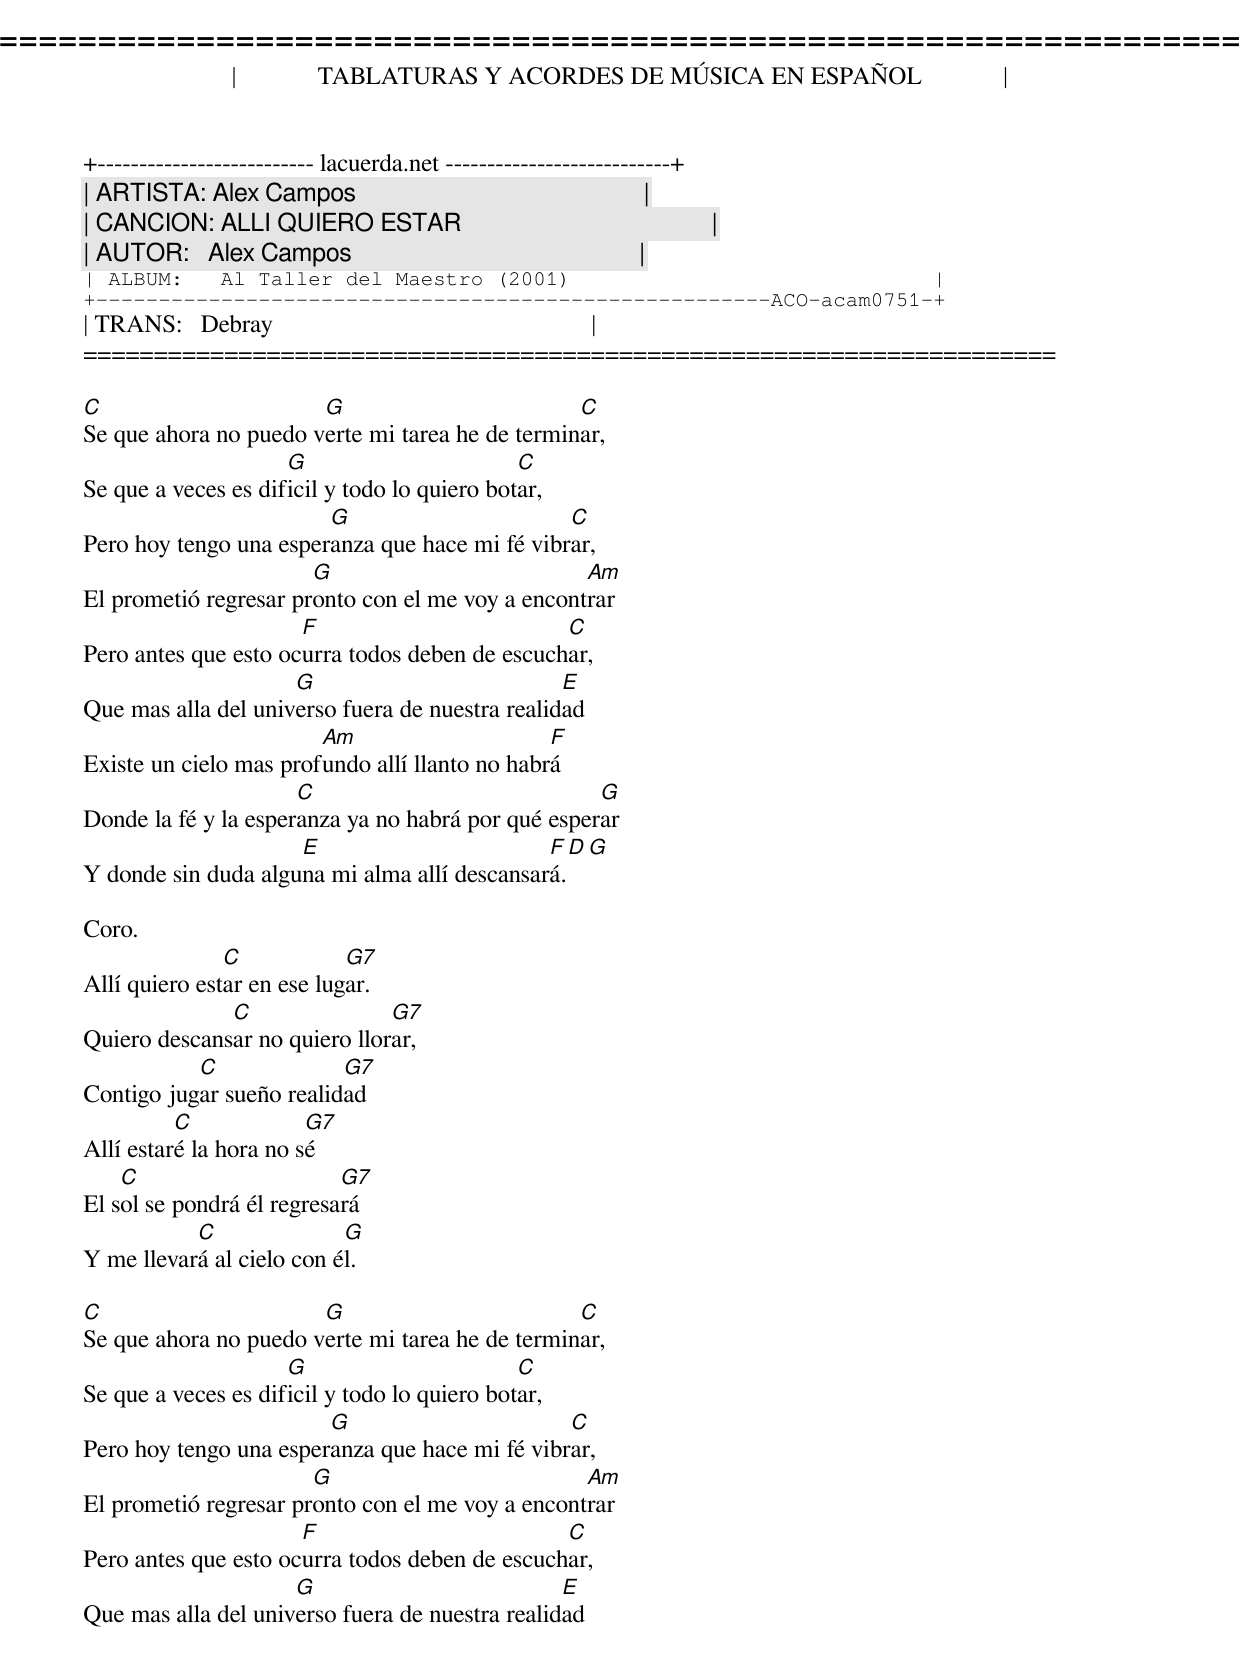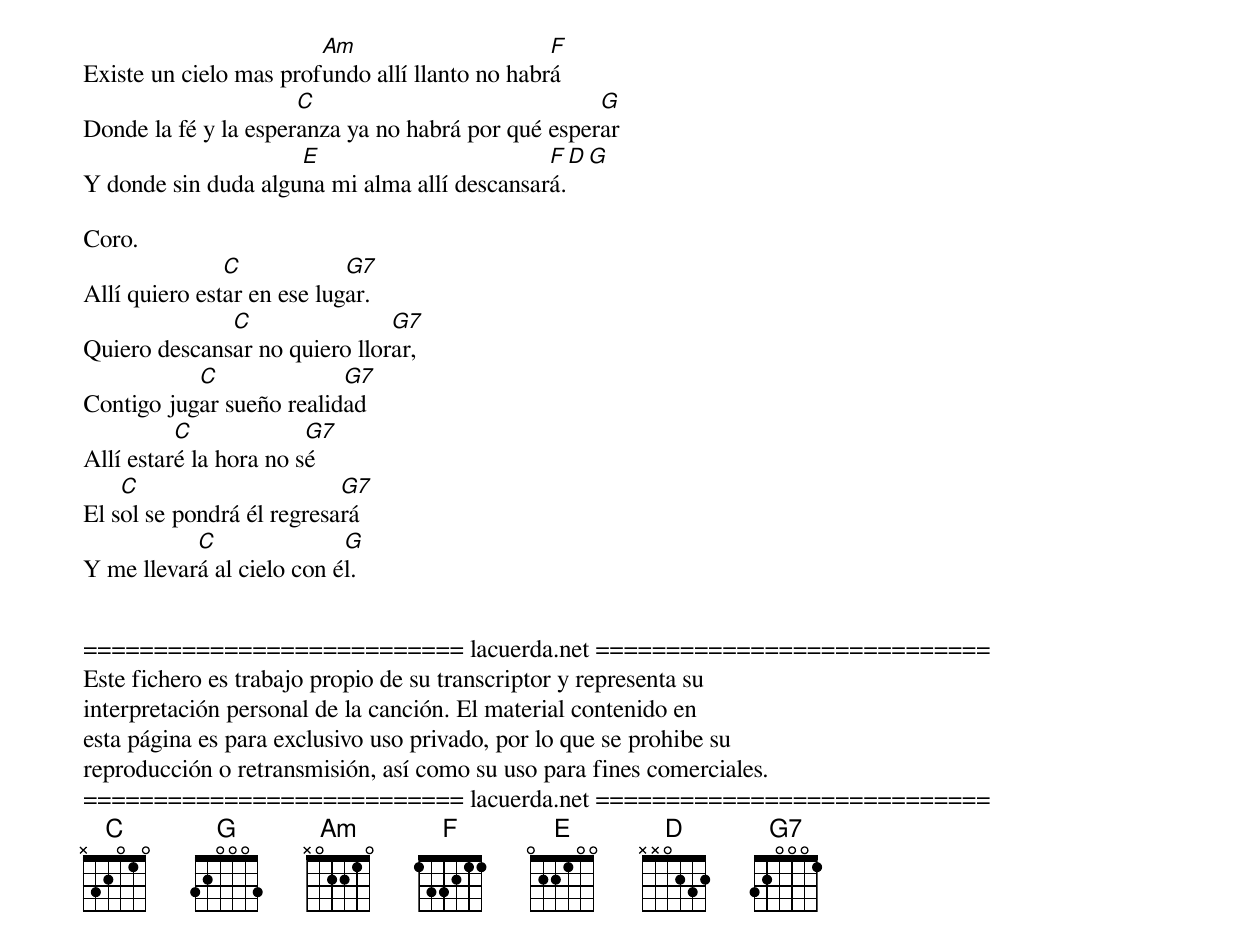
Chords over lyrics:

=====================================================================
|             TABLATURAS Y ACORDES DE MÚSICA EN ESPAÑOL             |
+-------------------------- lacuerda.net ---------------------------+
| ARTISTA: Alex Campos                                              |
| CANCION: ALLI QUIERO ESTAR                                        |
| AUTOR:   Alex Campos                                              |
| ALBUM:   Al Taller del Maestro (2001)                             |
+------------------------------------------------------ACO-acam0751-+
| TRANS:   Debray                                                   |
=====================================================================

C                      G                         C
Se que ahora no puedo verte mi tarea he de terminar,
                     G                        C
Se que a veces es dificil y todo lo quiero botar,
                        G                       C
Pero hoy tengo una esperanza que hace mi fé vibrar,
                       G                          Am
El prometió regresar pronto con el me voy a encontrar
                      F                         C
Pero antes que esto ocurra todos deben de escuchar,
                     G                           E
Que mas alla del universo fuera de nuestra realidad
                        Am                      F
Existe un cielo mas profundo allí llanto no habrá
                      C                             G
Donde la fé y la esperanza ya no habrá por qué esperar
                     E                        F   D    G
Y donde sin duda alguna mi alma allí descansará.

Coro.
               C            G7
Allí quiero estar en ese lugar.
              C                G7
Quiero descansar no quiero llorar,
           C              G7
Contigo jugar sueño realidad
          C             G7
Allí estaré la hora no sé
    C                      G7
El sol se pondrá él regresará
           C               G
Y me llevará al cielo con él.

C                      G                         C
Se que ahora no puedo verte mi tarea he de terminar,
                     G                        C
Se que a veces es dificil y todo lo quiero botar,
                        G                       C
Pero hoy tengo una esperanza que hace mi fé vibrar,
                       G                          Am
El prometió regresar pronto con el me voy a encontrar
                      F                         C
Pero antes que esto ocurra todos deben de escuchar,
                     G                           E
Que mas alla del universo fuera de nuestra realidad
                        Am                      F
Existe un cielo mas profundo allí llanto no habrá
                      C                             G
Donde la fé y la esperanza ya no habrá por qué esperar
                     E                        F   D    G
Y donde sin duda alguna mi alma allí descansará.

Coro.
               C            G7
Allí quiero estar en ese lugar.
              C                G7
Quiero descansar no quiero llorar,
           C              G7
Contigo jugar sueño realidad
          C             G7
Allí estaré la hora no sé
    C                      G7
El sol se pondrá él regresará
           C               G
Y me llevará al cielo con él.


=========================== lacuerda.net ============================
Este fichero es trabajo propio de su transcriptor y representa su
interpretación personal de la canción. El material contenido en
esta página es para exclusivo uso privado, por lo que se prohibe su
reproducción o retransmisión, así como su uso para fines comerciales.
=========================== lacuerda.net ============================
